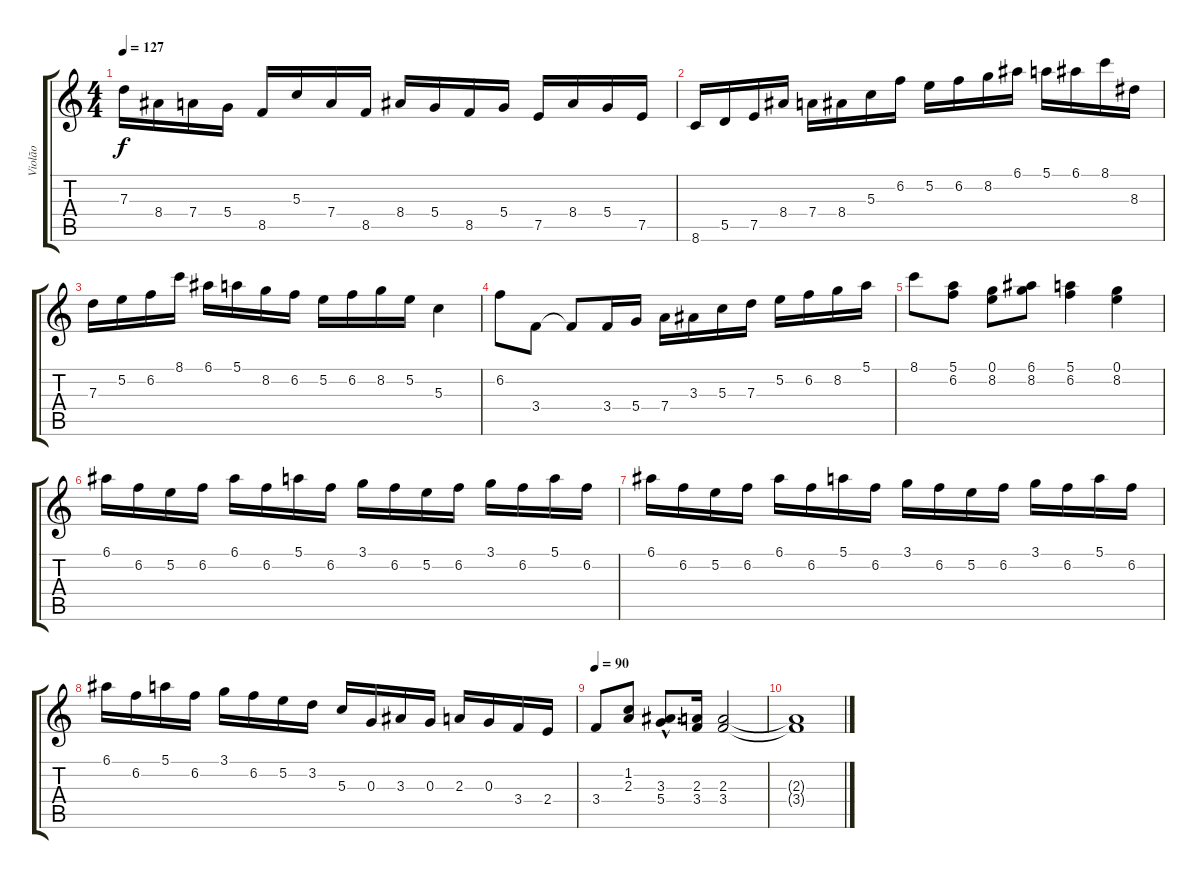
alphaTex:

\track ("Violão" "Violão") {instrument acousticguitarsteel}
\staff {score tabs}
\tuning (E4 B3 G3 D3 A2 E2) {hide}
\ts (4 4)
\tempo 127
\clef g2
\ks c
7.3.16{dy f} 8.4.16 7.4.16 5.4.16 8.5.16 5.3.16 7.4.16 8.5.16 8.4.16 5.4.16 8.5.16 5.4.16 7.5.16 8.4.16 5.4.16 7.5.16 |
8.6.16 5.5.16 7.5.16 8.4.16 7.4.16 8.4.16 5.3.16 6.2.16 5.2.16 6.2.16 8.2.16 6.1.16 5.1.16 6.1.16 8.1.16 8.3.16 |
7.3.16 5.2.16 6.2.16 8.1.16 6.1.16 5.1.16 8.2.16 6.2.16 5.2.16 6.2.16 8.2.16 5.2.16 5.3.4 |
6.2.8 3.4.8 3.4{t}.8 3.4.16 5.4.16 7.4.16 3.3.16 5.3.16 7.3.16 5.2.16 6.2.16 8.2.16 5.1.16 |
8.1.8 (5.1 6.2).8 (0.1 8.2).8 (6.1 8.2).8 (5.1 6.2).4 (0.1 8.2).4 |
6.1.16 6.2.16 5.2.16 6.2.16 6.1.16 6.2.16 5.1.16 6.2.16 3.1.16 6.2.16 5.2.16 6.2.16 3.1.16 6.2.16 5.1.16 6.2.16 |
6.1.16 6.2.16 5.2.16 6.2.16 6.1.16 6.2.16 5.1.16 6.2.16 3.1.16 6.2.16 5.2.16 6.2.16 3.1.16 6.2.16 5.1.16 6.2.16 |
6.1.16 6.2.16 5.1.16 6.2.16 3.1.16 6.2.16 5.2.16 3.2.16 5.3.16 0.3.16 3.3.16 0.3.16 2.3.16 0.3.16 3.4.16 2.4.16 |
\tempo 90
3.4.8 (1.2 2.3).8 (3.3{hac} 5.4{hac}).8{d} (2.3 3.4).16 (2.3 3.4).2 |
(2.3{t} 3.4{t}).1
